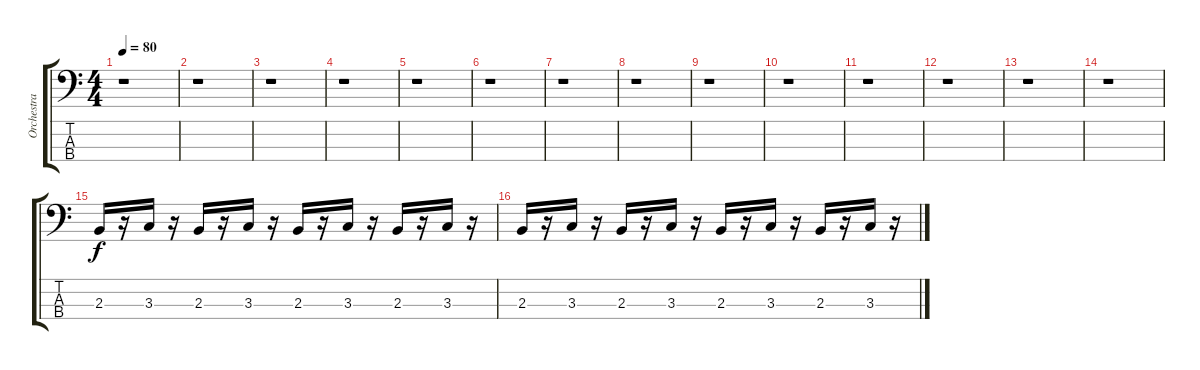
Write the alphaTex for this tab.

\track ("Orchestra 3" "Orchestra ") {instrument contrabass}
\staff {score tabs}
\tuning (G2 D2 A1 E1) {hide}
\ts (4 4)
\tempo 80
\clef f4
\ks c
r.1{dy f} |
r.1 |
r.1 |
r.1 |
r.1 |
r.1 |
r.1 |
r.1 |
r.1 |
r.1 |
r.1 |
r.1 |
r.1 |
r.1 |
2.3.16 r.16 3.3.16 r.16 2.3.16 r.16 3.3.16 r.16 2.3.16 r.16 3.3.16 r.16 2.3.16 r.16 3.3.16 r.16 |
2.3.16 r.16 3.3.16 r.16 2.3.16 r.16 3.3.16 r.16 2.3.16 r.16 3.3.16 r.16 2.3.16 r.16 3.3.16 r.16
